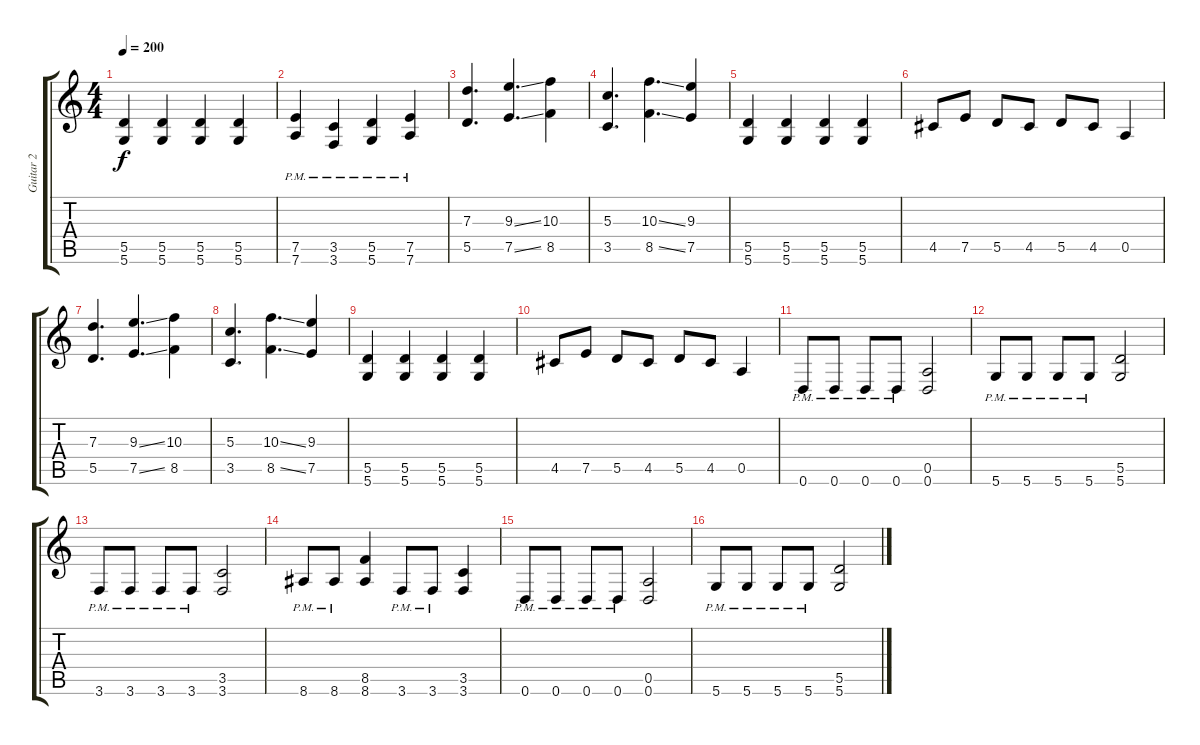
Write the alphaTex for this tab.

\track ("Guitar 2" "Guitar 2") {instrument distortionguitar}
\staff {score tabs}
\tuning (E4 B3 G3 D3 A2 D2) {hide}
\ts (4 4)
\tempo 200
\clef g2
\ks c
(5.5 5.6).4{dy f} (5.5 5.6).4 (5.5 5.6).4 (5.5 5.6).4 |
(7.5{pm} 7.6{pm}).4 (3.5{pm} 3.6{pm}).4 (5.5{pm} 5.6{pm}).4 (7.5{pm} 7.6{pm}).4 |
(7.3 5.5).4{d} (9.3{ss} 7.5{ss}).4{d} (10.3 8.5).4 |
(5.3 3.5).4{d} (10.3{ss} 8.5{ss}).4{d} (9.3 7.5).4 |
(5.5 5.6).4 (5.5 5.6).4 (5.5 5.6).4 (5.5 5.6).4 |
4.5.8 7.5.8 5.5.8 4.5.8 5.5.8 4.5.8 0.5.4 |
(7.3 5.5).4{d} (9.3{ss} 7.5{ss}).4{d} (10.3 8.5).4 |
(5.3 3.5).4{d} (10.3{ss} 8.5{ss}).4{d} (9.3 7.5).4 |
(5.5 5.6).4 (5.5 5.6).4 (5.5 5.6).4 (5.5 5.6).4 |
4.5.8 7.5.8 5.5.8 4.5.8 5.5.8 4.5.8 0.5.4 |
0.6{pm}.8 0.6{pm}.8 0.6{pm}.8 0.6{pm}.8 (0.5 0.6).2 |
5.6{pm}.8 5.6{pm}.8 5.6{pm}.8 5.6{pm}.8 (5.5 5.6).2 |
3.6{pm}.8 3.6{pm}.8 3.6{pm}.8 3.6{pm}.8 (3.5 3.6).2 |
8.6{pm}.8 8.6{pm}.8 (8.5 8.6).4 3.6{pm}.8 3.6{pm}.8 (3.5 3.6).4 |
0.6{pm}.8 0.6{pm}.8 0.6{pm}.8 0.6{pm}.8 (0.5 0.6).2 |
5.6{pm}.8 5.6{pm}.8 5.6{pm}.8 5.6{pm}.8 (5.5 5.6).2
